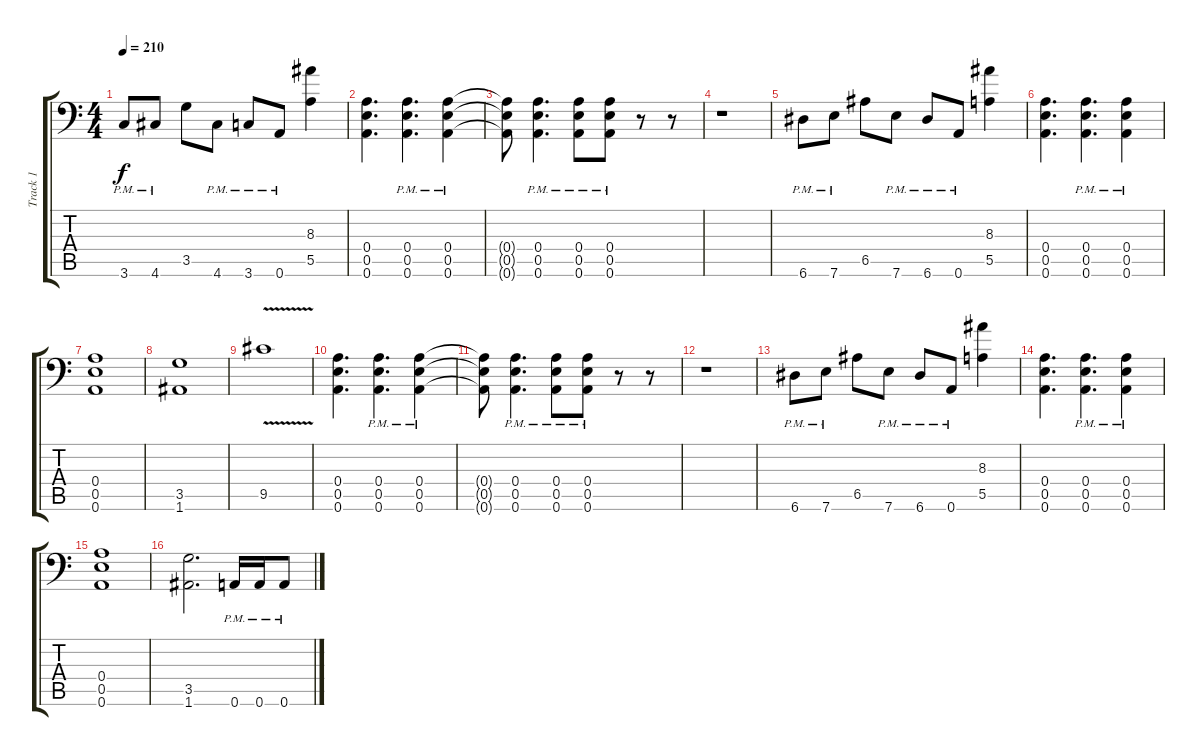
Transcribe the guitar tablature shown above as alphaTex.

\track ("Track 1" "Track 1") {instrument distortionguitar}
\staff {score tabs}
\tuning (B3 Gb3 D3 A2 E2 A1) {hide}
\ts (4 4)
\tempo 210
\clef f4
\ks c
3.6{pm}.8{dy f} 4.6{pm}.8 3.5.8 4.6{pm}.8 3.6{pm}.8 0.6{pm}.8 (8.3 5.5).4 |
(0.4 0.5 0.6).4{d} (0.4{pm} 0.5{pm} 0.6{pm}).4{d} (0.4{pm} 0.5{pm} 0.6{pm}).4 |
(0.4{t} 0.5{t} 0.6{t}).8 (0.4{pm} 0.5{pm} 0.6{pm}).4{d} (0.4{pm} 0.5{pm} 0.6{pm}).8 (0.4{pm} 0.5{pm} 0.6{pm}).8 r.8 r.8 |
r.1 |
6.6{pm}.8 7.6{pm}.8 6.5.8 7.6{pm}.8 6.6{pm}.8 0.6{pm}.8 (8.3 5.5).4 |
(0.4 0.5 0.6).4{d} (0.4{pm} 0.5{pm} 0.6{pm}).4{d} (0.4{pm} 0.5{pm} 0.6{pm}).4 |
(0.4 0.5 0.6).1 |
(3.5 1.6).1 |
9.5{v}.1 |
(0.4 0.5 0.6).4{d} (0.4{pm} 0.5{pm} 0.6{pm}).4{d} (0.4{pm} 0.5{pm} 0.6{pm}).4 |
(0.4{t} 0.5{t} 0.6{t}).8 (0.4{pm} 0.5{pm} 0.6{pm}).4{d} (0.4{pm} 0.5{pm} 0.6{pm}).8 (0.4{pm} 0.5{pm} 0.6{pm}).8 r.8 r.8 |
r.1 |
6.6{pm}.8 7.6{pm}.8 6.5.8 7.6{pm}.8 6.6{pm}.8 0.6{pm}.8 (8.3 5.5).4 |
(0.4 0.5 0.6).4{d} (0.4{pm} 0.5{pm} 0.6{pm}).4{d} (0.4{pm} 0.5{pm} 0.6{pm}).4 |
(0.4 0.5 0.6).1 |
(3.5 1.6).2{d} 0.6{pm}.16 0.6{pm}.16 0.6{pm}.8
